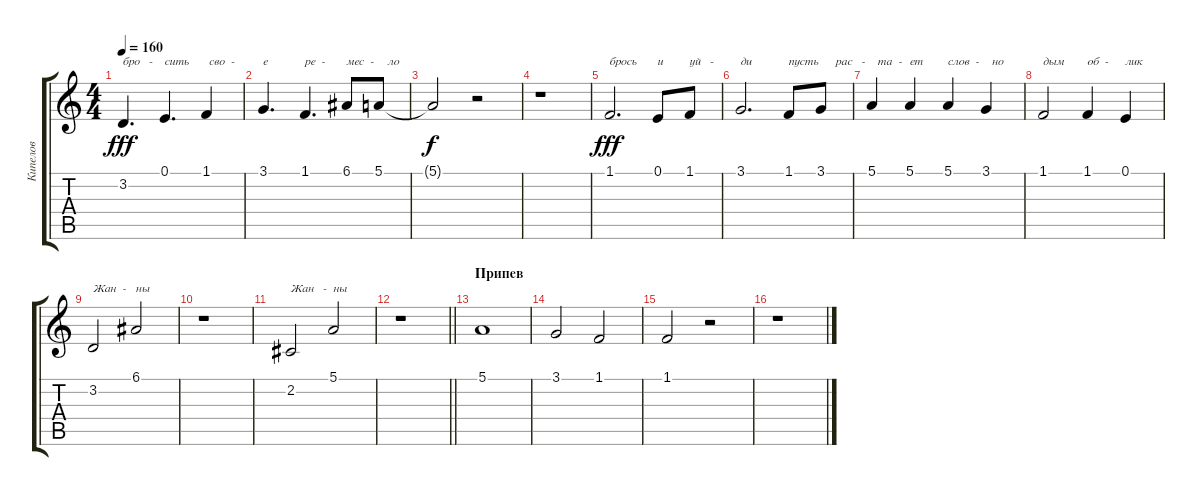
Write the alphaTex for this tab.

\track ("Кипелов" "Кипелов") {instrument tenorsax}
\staff {score tabs}
\tuning (E4 B3 G3 D3 A2 E2) {hide}
\ts (4 4)
\tempo 160
\clef g2
\ks c
3.2.4{d txt "бро   -" dy fff} 0.1.4{d txt "сить"} 1.1.4{txt " сво  -"} |
3.1.4{d txt "е"} 1.1.4{d txt "ре  -"} 6.1.8{txt "мес  -"} 5.1.8{txt "   ло"} |
5.1{t}.2{dy f} r.2 |
r.1 |
1.1.2{d txt "брось" dy fff} 0.1.8{txt "и"} 1.1.8{txt "уй   -"} |
3.1.2{d txt "ди"} 1.1.8{txt "пусть"} 3.1.8{txt "     рас   -"} |
5.1.4{txt "  та  -"} 5.1.4{txt "ет"} 5.1.4{txt "слов  -"} 3.1.4{txt "  но"} |
1.1.2{txt "дым"} 1.1.4{txt "об  -"} 0.1.4{txt "лик"} |
3.2.2{txt "Жан  -"} 6.1.2{txt "ны"} |
r.1 |
2.2.2{txt "Жан   -"} 5.1.2{txt "ны"} |
\barLineRight lightlight
r.1 |
\section ("" "Припев")
5.1.1 |
3.1.2 1.1.2 |
1.1.2 r.2 |
r.1
